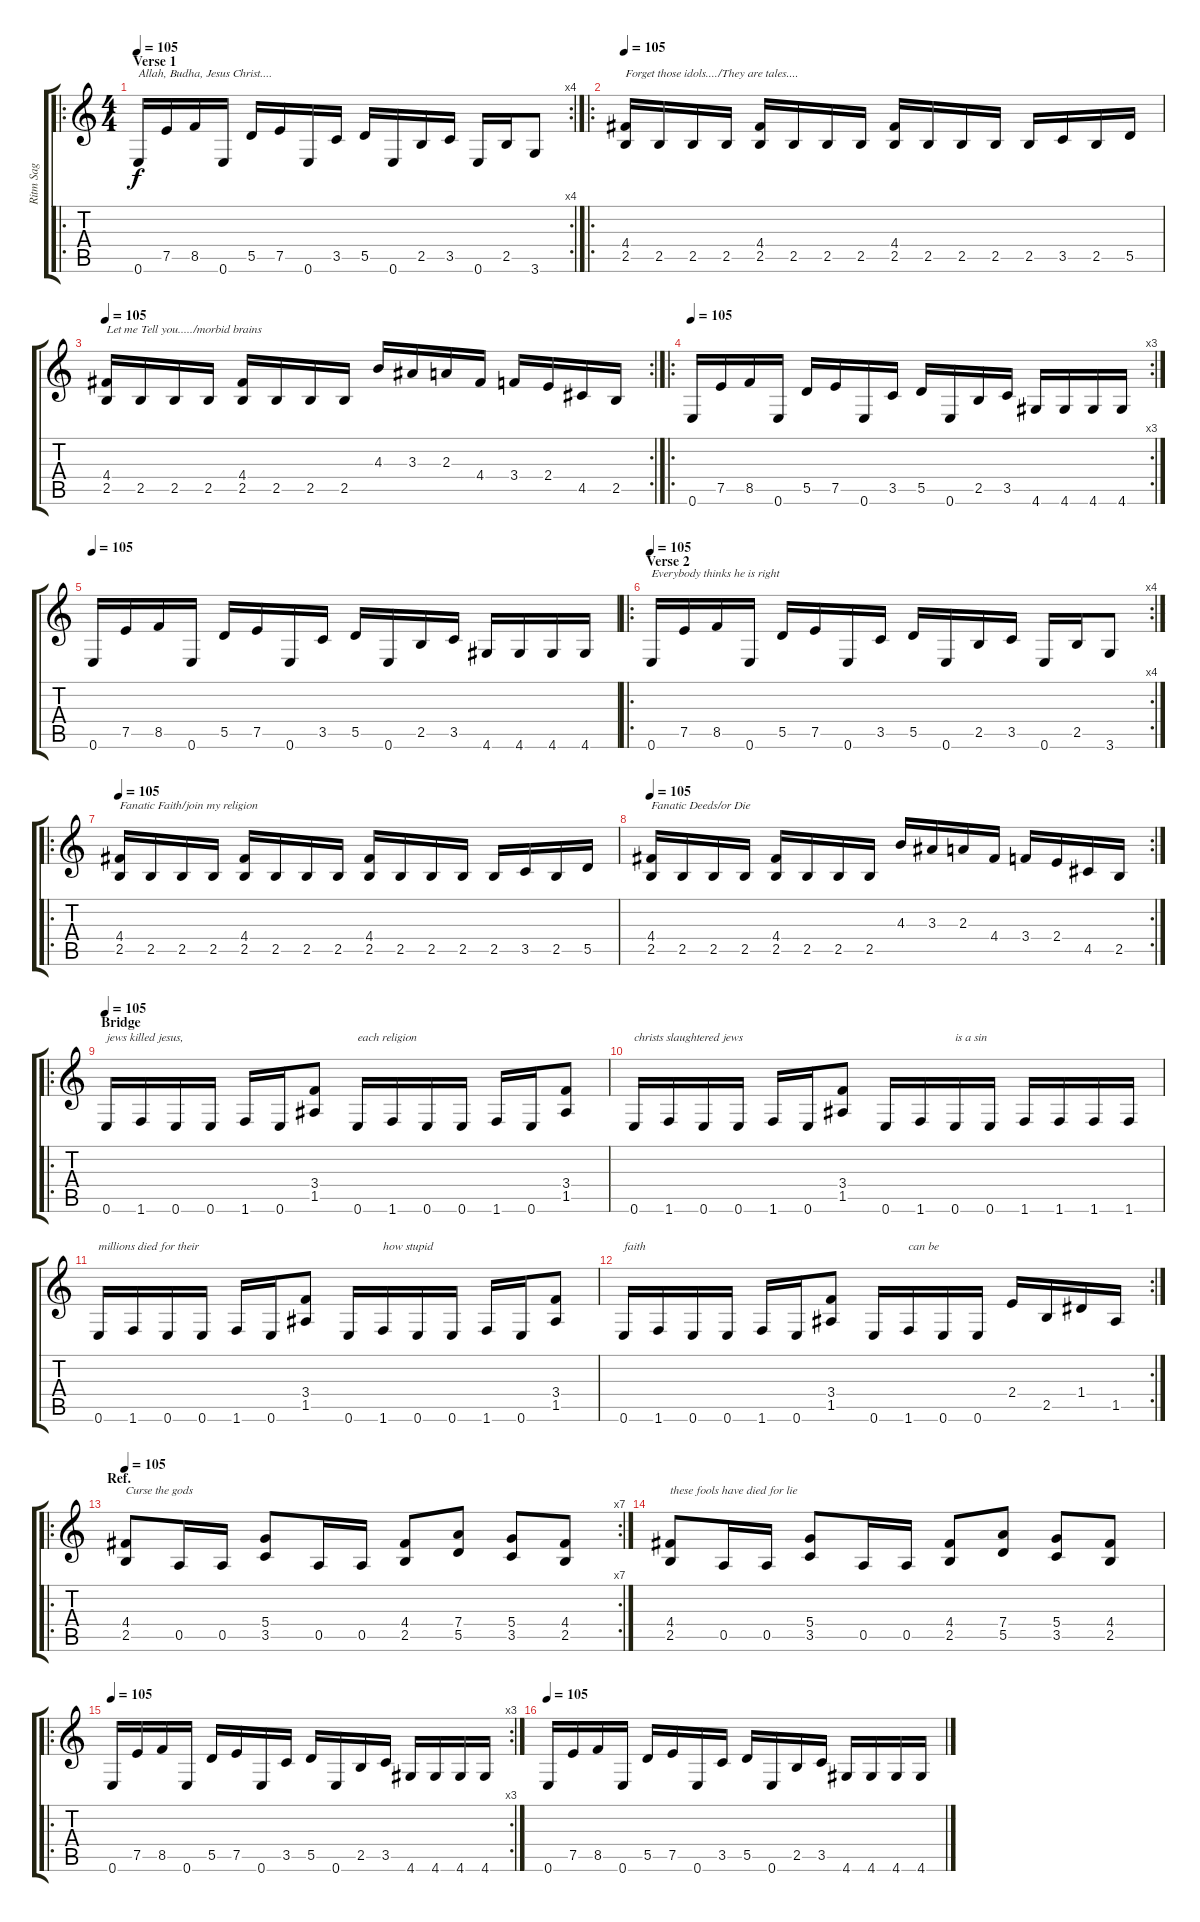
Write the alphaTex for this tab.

\track ("Ritm Sag" "Ritm Sag") {instrument distortionguitar}
\staff {score tabs}
\tuning (E4 B3 G3 D3 A2 E2) {hide}
\ro
\rc 4
\ts (4 4)
\section ("" "Verse 1")
\tempo 105
\clef g2
\ks c
0.6.16{txt "Allah, Budha, Jesus Christ...." dy f} 7.5.16 8.5.16 0.6.16 5.5.16 7.5.16 0.6.16 3.5.16 5.5.16 0.6.16 2.5.16 3.5.16 0.6.16 2.5.16 3.6.8 |
\ro
\tempo 105
(4.4 2.5).16{txt "Forget those idols..../They are tales...."} 2.5.16 2.5.16 2.5.16 (4.4 2.5).16 2.5.16 2.5.16 2.5.16 (4.4 2.5).16 2.5.16 2.5.16 2.5.16 2.5.16 3.5.16 2.5.16 5.5.16 |
\rc 2
\tempo 105
(4.4 2.5).16{txt "Let me Tell you...../morbid brains"} 2.5.16 2.5.16 2.5.16 (4.4 2.5).16 2.5.16 2.5.16 2.5.16 4.3.16 3.3.16 2.3.16 4.4.16 3.4.16 2.4.16 4.5.16 2.5.16 |
\ro
\rc 3
\tempo 105
0.6.16 7.5.16 8.5.16 0.6.16 5.5.16 7.5.16 0.6.16 3.5.16 5.5.16 0.6.16 2.5.16 3.5.16 4.6.16 4.6.16 4.6.16 4.6.16 |
\tempo 105
0.6.16 7.5.16 8.5.16 0.6.16 5.5.16 7.5.16 0.6.16 3.5.16 5.5.16 0.6.16 2.5.16 3.5.16 4.6.16 4.6.16 4.6.16 4.6.16 |
\ro
\rc 4
\section ("" "Verse 2")
\tempo 105
0.6.16{txt "Everybody thinks he is right"} 7.5.16 8.5.16 0.6.16 5.5.16 7.5.16 0.6.16 3.5.16 5.5.16 0.6.16 2.5.16 3.5.16 0.6.16 2.5.16 3.6.8 |
\ro
\tempo 105
(4.4 2.5).16{txt "Fanatic Faith/join my religion"} 2.5.16 2.5.16 2.5.16 (4.4 2.5).16 2.5.16 2.5.16 2.5.16 (4.4 2.5).16 2.5.16 2.5.16 2.5.16 2.5.16 3.5.16 2.5.16 5.5.16 |
\rc 2
\tempo 105
(4.4 2.5).16{txt "Fanatic Deeds/or Die"} 2.5.16 2.5.16 2.5.16 (4.4 2.5).16 2.5.16 2.5.16 2.5.16 4.3.16 3.3.16 2.3.16 4.4.16 3.4.16 2.4.16 4.5.16 2.5.16 |
\ro
\section ("" "Bridge")
\tempo 105
0.6.16{txt "jews killed jesus, "} 1.6.16 0.6.16 0.6.16 1.6.16 0.6.16 (3.4 1.5).8 0.6.16{txt "each religion"} 1.6.16 0.6.16 0.6.16 1.6.16 0.6.16 (3.4 1.5).8 |
0.6.16{txt "christs slaughtered jews"} 1.6.16 0.6.16 0.6.16 1.6.16 0.6.16 (3.4 1.5).8 0.6.16 1.6.16 0.6.16{txt "is a sin"} 0.6.16 1.6.16 1.6.16 1.6.16 1.6.16 |
0.6.16{txt "millions died for their"} 1.6.16 0.6.16 0.6.16 1.6.16 0.6.16 (3.4 1.5).8 0.6.16 1.6.16{txt "how stupid"} 0.6.16 0.6.16 1.6.16 0.6.16 (3.4 1.5).8 |
\rc 2
0.6.16{txt "faith"} 1.6.16 0.6.16 0.6.16 1.6.16 0.6.16 (3.4 1.5).8 0.6.16 1.6.16{txt "can be"} 0.6.16 0.6.16 2.4.16 2.5.16 1.4.16 1.5.16 |
\ro
\rc 7
\section ("" "Ref.")
\tempo 105
(4.4 2.5).8{txt "Curse the gods"} 0.5.16 0.5.16 (5.4 3.5).8 0.5.16 0.5.16 (4.4 2.5).8 (7.4 5.5).8 (5.4 3.5).8 (4.4 2.5).8 |
(4.4 2.5).8{txt "these fools have died for lie"} 0.5.16 0.5.16 (5.4 3.5).8 0.5.16 0.5.16 (4.4 2.5).8 (7.4 5.5).8 (5.4 3.5).8 (4.4 2.5).8 |
\ro
\rc 3
\tempo 105
0.6.16 7.5.16 8.5.16 0.6.16 5.5.16 7.5.16 0.6.16 3.5.16 5.5.16 0.6.16 2.5.16 3.5.16 4.6.16 4.6.16 4.6.16 4.6.16 |
\tempo 105
0.6.16 7.5.16 8.5.16 0.6.16 5.5.16 7.5.16 0.6.16 3.5.16 5.5.16 0.6.16 2.5.16 3.5.16 4.6.16 4.6.16 4.6.16 4.6.16
